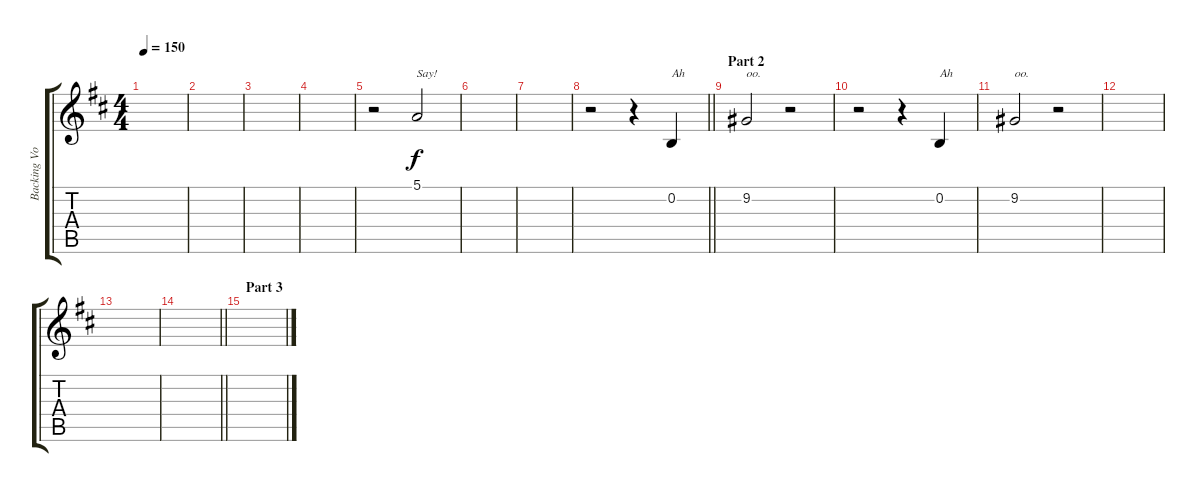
\track ("Backing Vocals - James Johnston" "Backing Vo") {instrument altosax}
\staff {score tabs}
\tuning (E4 B3 G3 D3 A2 E2) {hide}
\ts (4 4)
\tempo 150
\clef g2
\ks d
|
|
|
|
r.2 5.1.2{txt "Say!"} |
|
|
\barLineRight lightlight
r.2 r.4 0.2.4{txt "Ah"} |
\section ("" "Part 2")
9.2.2{txt "oo."} r.2 |
r.2 r.4 0.2.4{txt "Ah"} |
9.2.2{txt "oo."} r.2 |
|
|
\barLineRight lightlight
|
\section ("" "Part 3")
